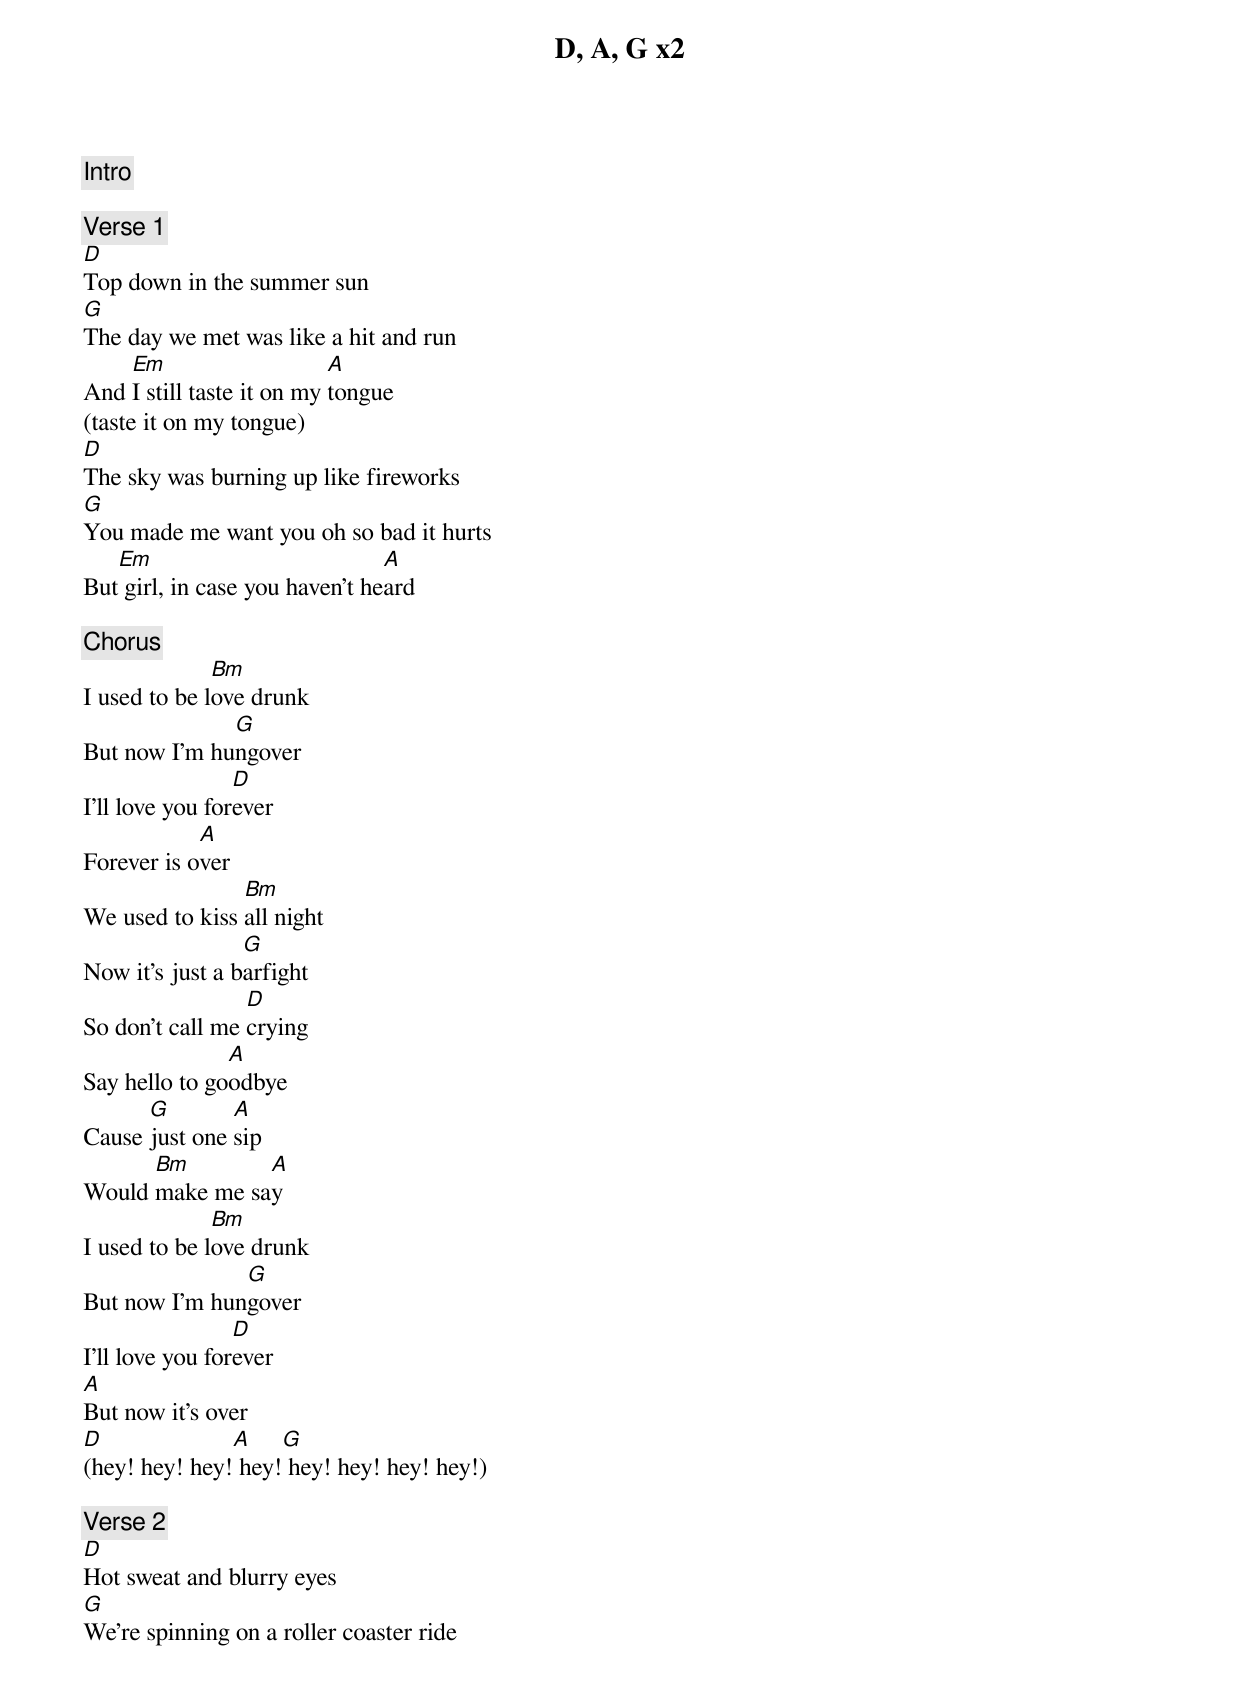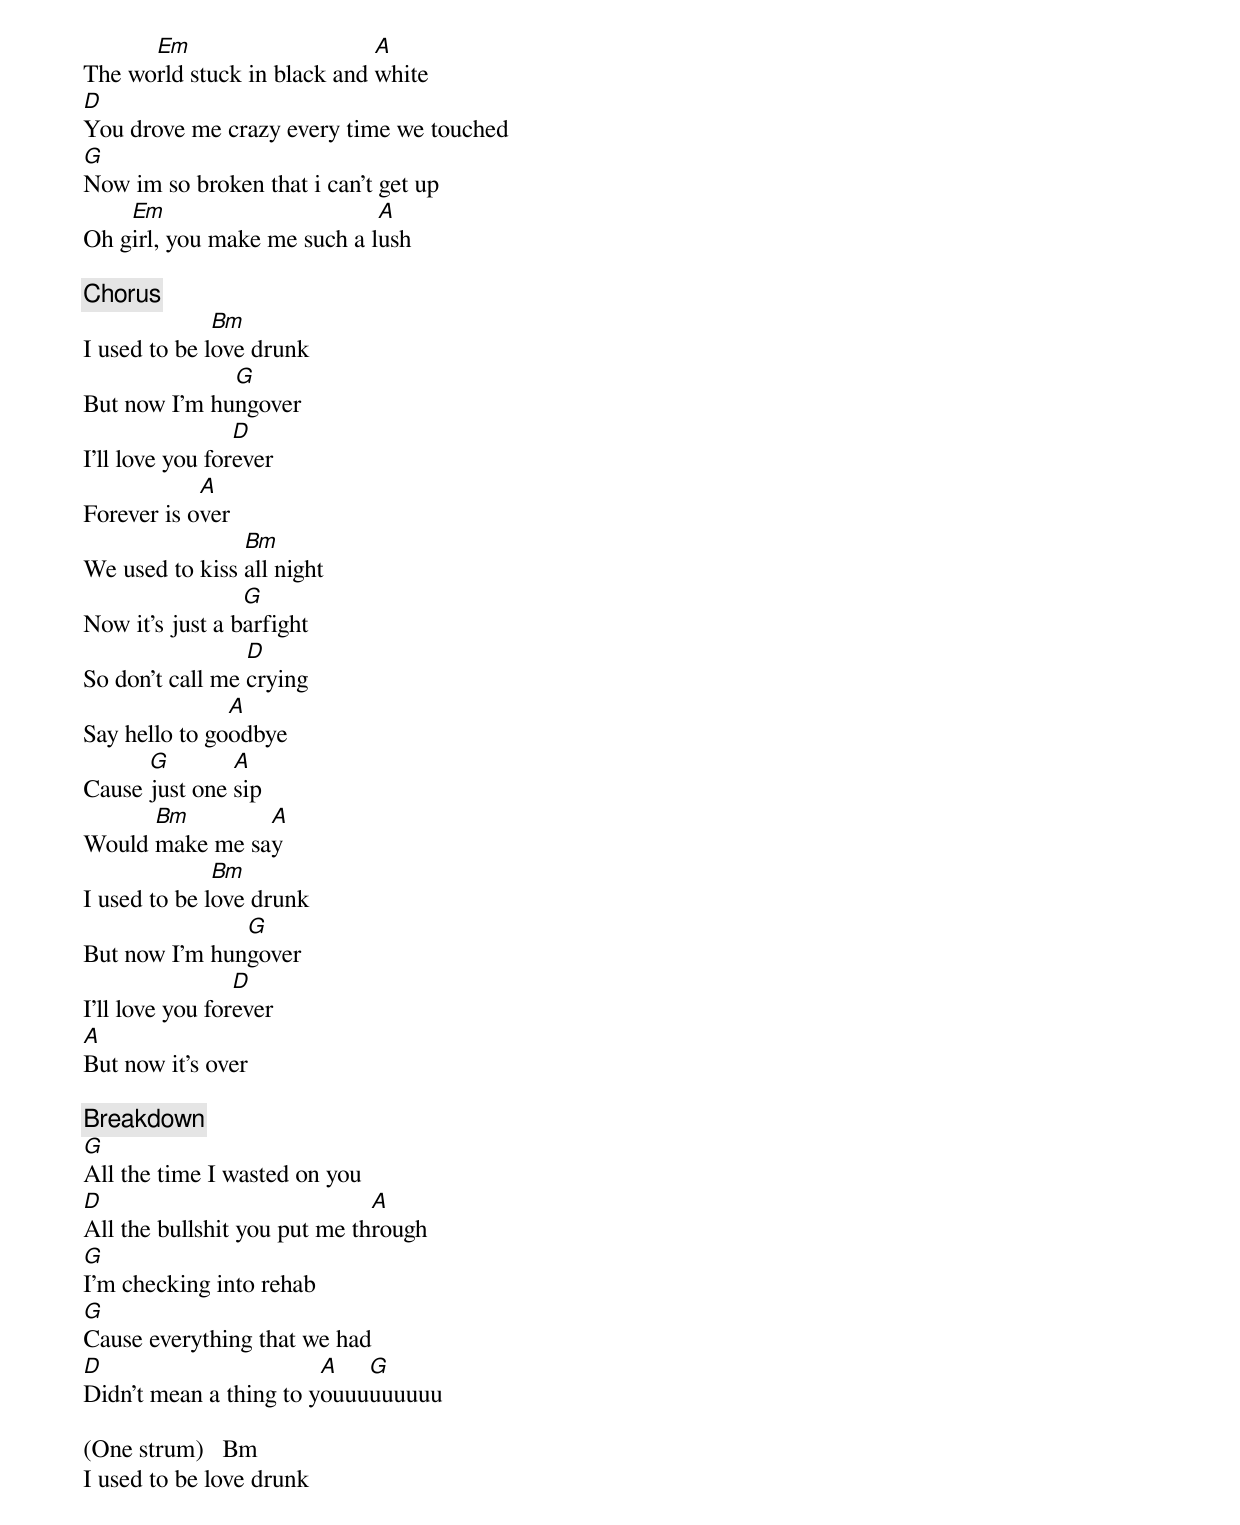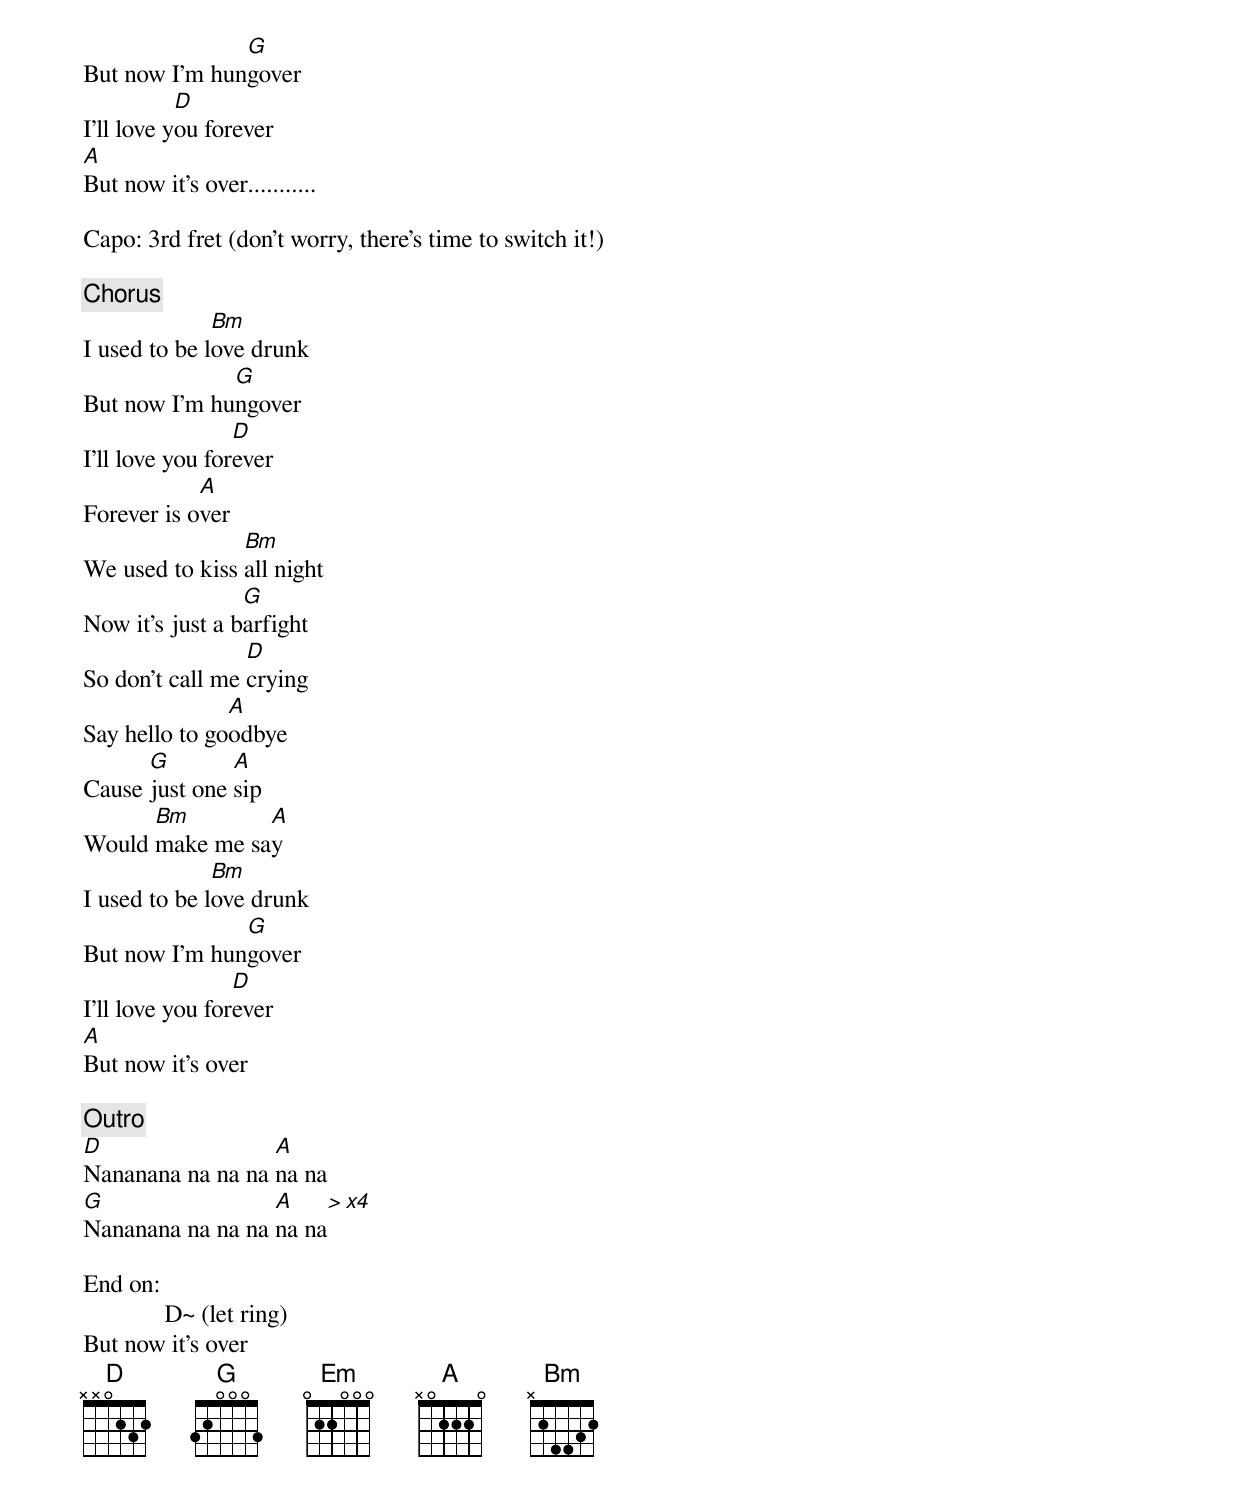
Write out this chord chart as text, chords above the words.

[Intro]
D, A, G x2

[Verse 1]
D
Top down in the summer sun
G
The day we met was like a hit and run
    Em                     A
And I still taste it on my tongue
(taste it on my tongue)
D
The sky was burning up like fireworks
G
You made me want you oh so bad it hurts
   Em                           A
But girl, in case you haven't heard

[Chorus]
              Bm
I used to be love drunk
              G
But now I'm hungover
                 D
I'll love you forever
            A
Forever is over
                Bm
We used to kiss all night
                 G
Now it's just a barfight
                 D
So don't call me crying
               A
Say hello to goodbye
      G        A
Cause just one sip
      Bm        A
Would make me say
              Bm
I used to be love drunk
               G
But now I'm hungover
                 D
I'll love you forever
A
But now it's over
D              A    G
(hey! hey! hey! hey! hey! hey! hey! hey!)

[Verse 2]
D
Hot sweat and blurry eyes
G
We're spinning on a roller coaster ride
      Em                     A
The world stuck in black and white
D
You drove me crazy every time we touched
G
Now im so broken that i can't get up
    Em                       A
Oh girl, you make me such a lush

[Chorus]
              Bm
I used to be love drunk
              G
But now I'm hungover
                 D
I'll love you forever
            A
Forever is over
                Bm
We used to kiss all night
                 G
Now it's just a barfight
                 D
So don't call me crying
               A
Say hello to goodbye
      G        A
Cause just one sip
      Bm        A
Would make me say
              Bm
I used to be love drunk
               G
But now I'm hungover
                 D
I'll love you forever
A
But now it's over

[Breakdown]
G
All the time I wasted on you
D                             A
All the bullshit you put me through
G
I'm checking into rehab
G
Cause everything that we had
D                       A   G
Didn't mean a thing to youuuuuuuuu

(One strum)   Bm
I used to be love drunk
               G
But now I'm hungover
           D
I'll love you forever
A
But now it's over...........

Capo: 3rd fret (don't worry, there's time to switch it!)

[Chorus]
              Bm
I used to be love drunk
              G
But now I'm hungover
                 D
I'll love you forever
            A
Forever is over
                Bm
We used to kiss all night
                 G
Now it's just a barfight
                 D
So don't call me crying
               A
Say hello to goodbye
      G        A
Cause just one sip
      Bm        A
Would make me say
              Bm
I used to be love drunk
               G
But now I'm hungover
                 D
I'll love you forever
A
But now it's over

[Outro]
D                 A
Nananana na na na na na
G                 A     > x4
Nananana na na na na na

End on:
             D~ (let ring)
But now it's over
